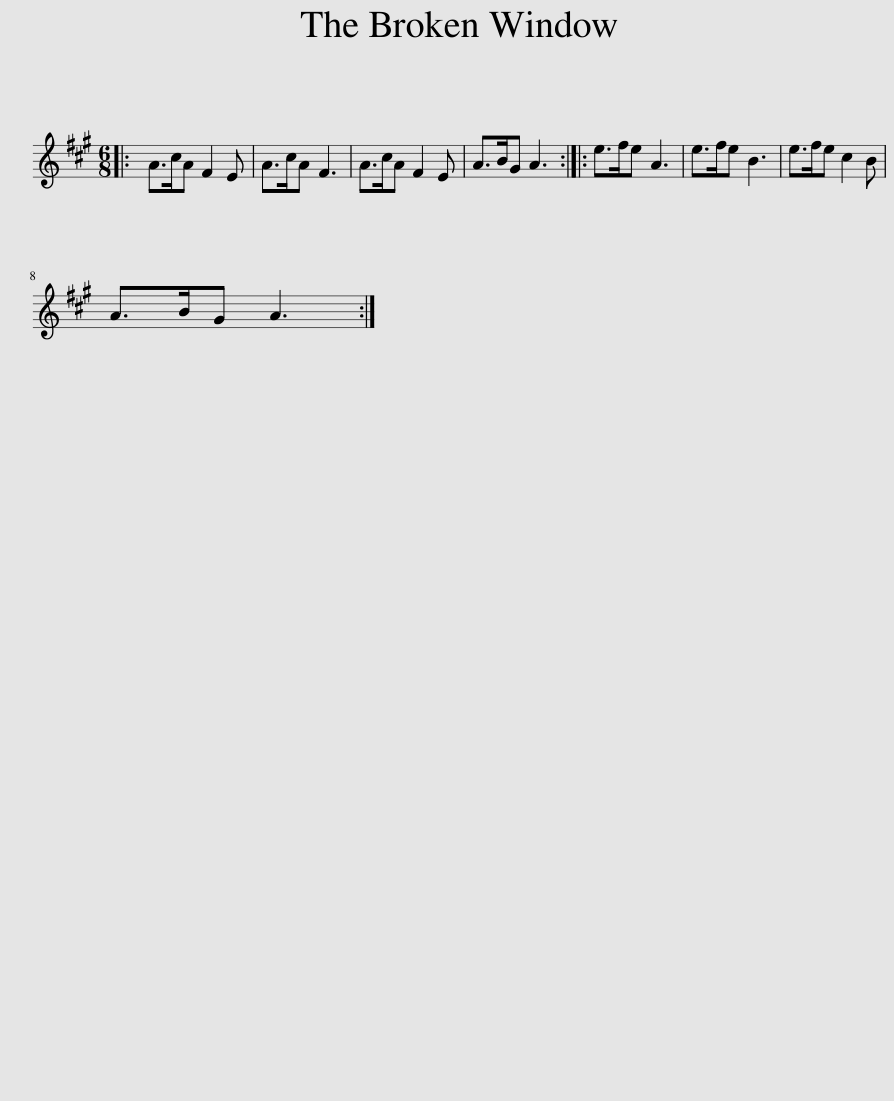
X:1
L:1/8
M:6/8
I:linebreak $
K:A
V:1 treble
V:1
|: A>cA F2 E | A>cA F3 | A>cA F2 E | A>BG A3 :: e>fe A3 | %5
 e>fe B3 | e>fe c2 B |$ A>BG A3 :| %8
